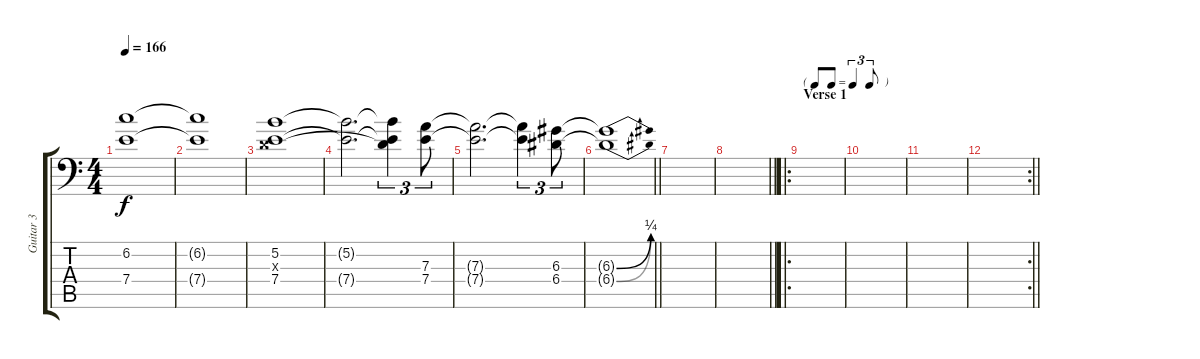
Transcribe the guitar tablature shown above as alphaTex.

\track ("Guitar 3" "Guitar 3") {instrument overdrivenguitar}
\staff {score tabs}
\tuning (B3 Gb3 D3 A2 E2 A1) {hide}
\ts (4 4)
\tempo 166
\clef f4
\ks c
(6.2{t} 7.4{t}).1{dy f} |
(6.2{t} 7.4{t}).1 |
(5.2 0.3{x} 7.4).1 |
(5.2{t} 7.4{t}).2{d} (5.2{t} 0.3{t} 7.4{t}).4{tu (3 2)} (7.3 7.4).8{tu (3 2)} |
(7.3{t} 7.4{t}).2{d} (7.3{t} 7.4{t}).4{tu (3 2)} (6.3 6.4).8{tu (3 2)} |
\barLineRight lightlight
(6.3{be (bend 0 0 60 1) t} 6.4{be (bend 0 0 60 1) t}).1 |
\section ("" "")
|
\barLineRight lightlight
|
\ro
\tf triplet8th
\section ("" "Verse 1")
|
|
|
\rc 2
\barLineRight lightlight
